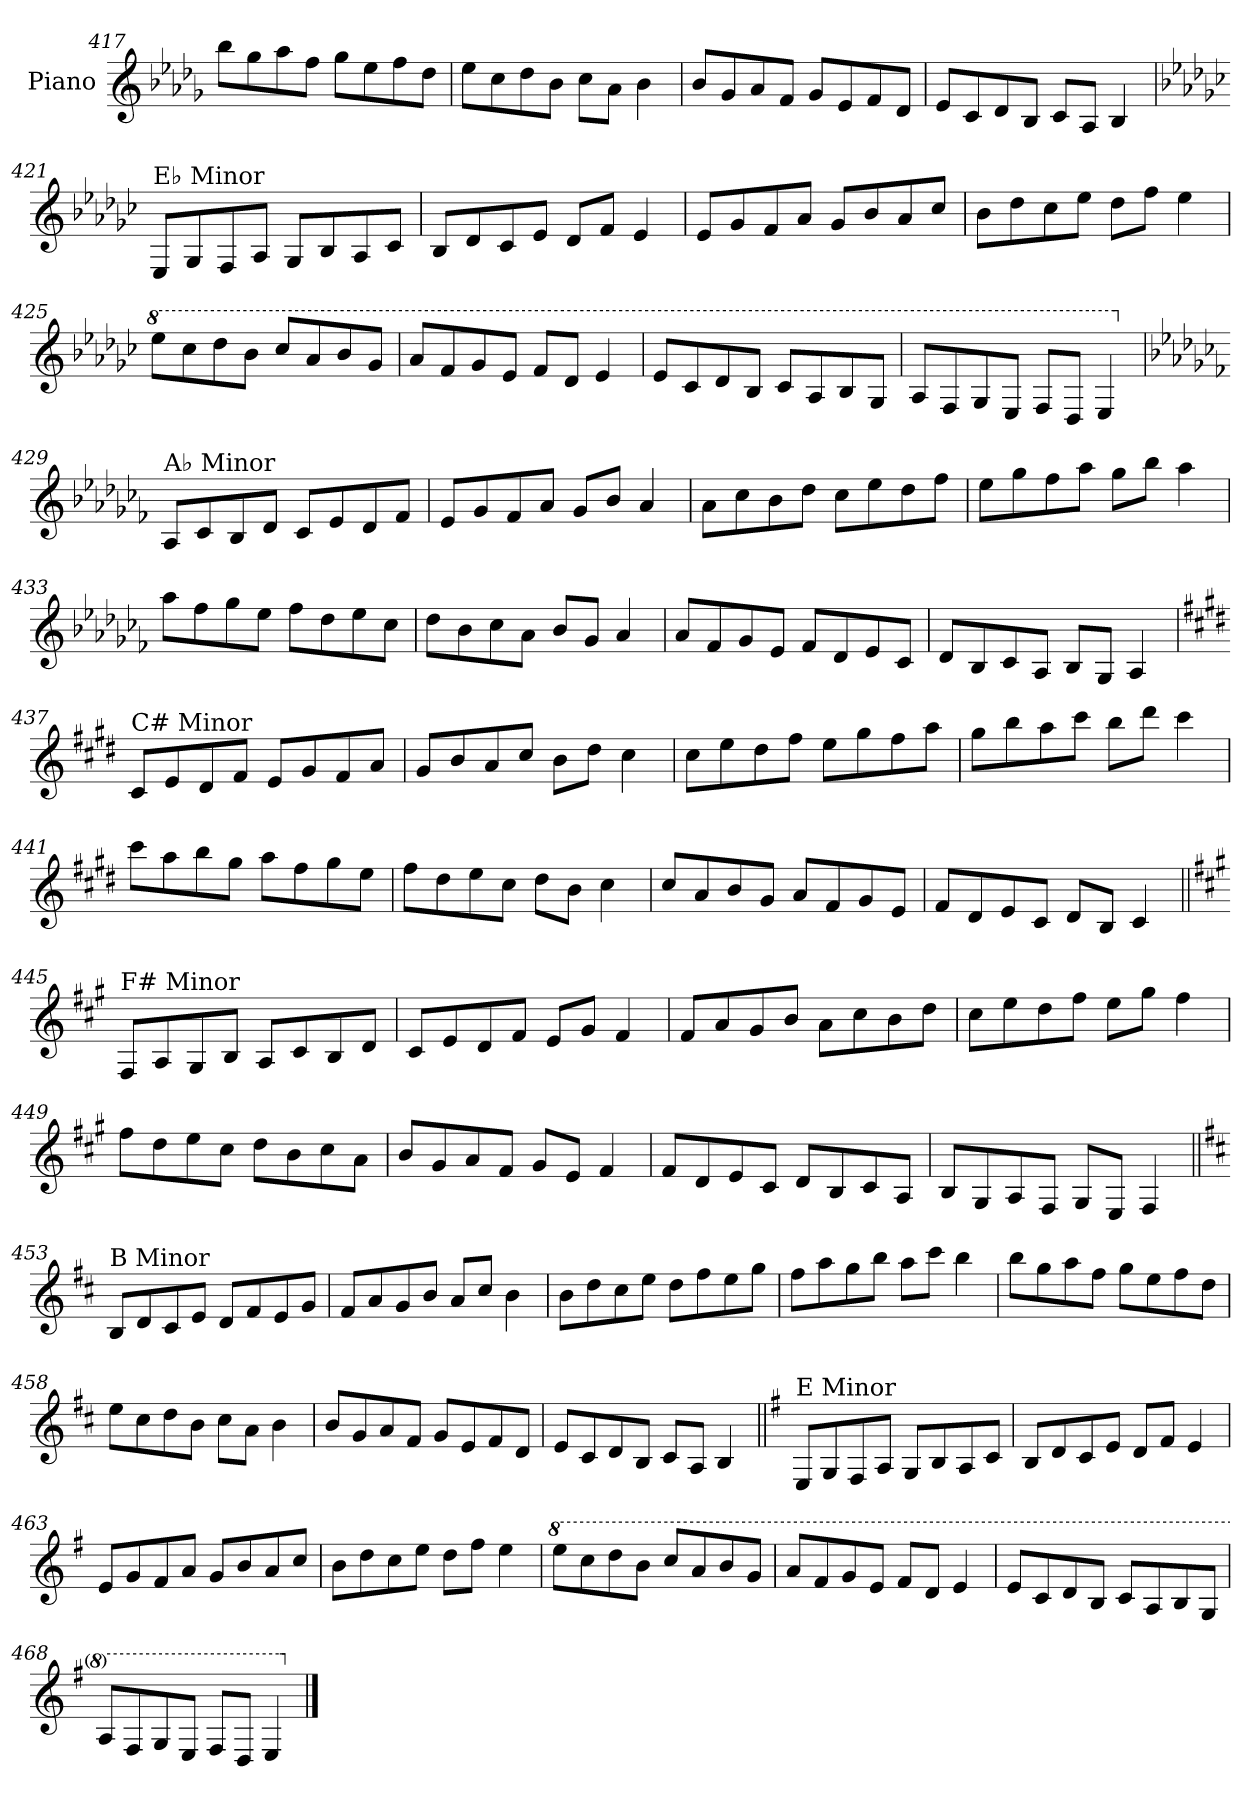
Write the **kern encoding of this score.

**kern
*part1
*staff1
*I"Piano
*I'Pno.
!!LO:LB:g=z
*clefG2
*k[b-e-a-d-g-]
=417
8bb-\L
8gg-\
8aa-\
8ff\J
8gg-\L
8ee-\
8ff\
8dd-\J
=418
8ee-\L
8cc\
8dd-\
8b-\J
8cc\L
8a-\J
4b-\
=419
8b-/L
8g-/
8a-/
8f/J
8g-/L
8e-/
8f/
8d-/J
=420
8e-/L
8c/
8d-/
8B-/J
8c/L
8A-/J
4B-/
!!LO:LB:g=z
=421
*k[b-e-a-d-g-c-]
!LO:TX:a:t=E♭ Minor
8E-/L
8G-/
8F/
8A-/J
8G-/L
8B-/
8A-/
8c-/J
=422
8B-/L
8d-/
8c-/
8e-/J
8d-/L
8f/J
4e-/
=423
8e-/L
8g-/
8f/
8a-/J
8g-/L
8b-/
8a-/
8cc-/J
=424
8b-\L
8dd-\
8cc-\
8ee-\J
8dd-\L
8ff\J
4ee-\
!!LO:LB:g=z
=425
*8va
8eee-\L
8ccc-\
8ddd-\
8bb-\J
8ccc-/L
8aa-/
8bb-/
8gg-/J
=426
8aa-/L
8ff/
8gg-/
8ee-/J
8ff/L
8dd-/J
4ee-/
=427
8ee-/L
8cc-/
8dd-/
8b-/J
8cc-/L
8a-/
8b-/
8g-/J
=428
8a-/L
8f/
8g-/
8e-/J
8f/L
8d-/J
4e-/
!!LO:LB:g=z
=429
*k[b-e-a-d-g-c-f-]
*X8va
!LO:TX:a:t=A♭ Minor
8A-/L
8c-/
8B-/
8d-/J
8c-/L
8e-/
8d-/
8f-/J
=430
8e-/L
8g-/
8f-/
8a-/J
8g-/L
8b-/J
4a-/
=431
8a-\L
8cc-\
8b-\
8dd-\J
8cc-\L
8ee-\
8dd-\
8ff-\J
=432
8ee-\L
8gg-\
8ff-\
8aa-\J
8gg-\L
8bb-\J
4aa-\
!!LO:LB:g=z
=433
8aa-\L
8ff-\
8gg-\
8ee-\J
8ff-\L
8dd-\
8ee-\
8cc-\J
=434
8dd-\L
8b-\
8cc-\
8a-\J
8b-/L
8g-/J
4a-/
=435
8a-/L
8f-/
8g-/
8e-/J
8f-/L
8d-/
8e-/
8c-/J
=436
8d-/L
8B-/
8c-/
8A-/J
8B-/L
8G-/J
4A-/
!!LO:PB:g=z
=437
*k[f#c#g#d#]
!LO:TX:a:t=C# Minor
8c#/L
8e/
8d#/
8f#/J
8e/L
8g#/
8f#/
8a/J
=438
8g#/L
8b/
8a/
8cc#/J
8b\L
8dd#\J
4cc#\
=439
8cc#\L
8ee\
8dd#\
8ff#\J
8ee\L
8gg#\
8ff#\
8aa\J
=440
8gg#\L
8bb\
8aa\
8ccc#\J
8bb\L
8ddd#\J
4ccc#\
!!LO:LB:g=z
=441
8ccc#\L
8aa\
8bb\
8gg#\J
8aa\L
8ff#\
8gg#\
8ee\J
=442
8ff#\L
8dd#\
8ee\
8cc#\J
8dd#\L
8b\J
4cc#\
=443
8cc#/L
8a/
8b/
8g#/J
8a/L
8f#/
8g#/
8e/J
=444
8f#/L
8d#/
8e/
8c#/J
8d#/L
8B/J
4c#/
!!LO:LB:g=z
=445||
*k[f#c#g#]
!LO:TX:a:t=F# Minor
8F#/L
8A/
8G#/
8B/J
8A/L
8c#/
8B/
8d/J
=446
8c#/L
8e/
8d/
8f#/J
8e/L
8g#/J
4f#/
=447
8f#/L
8a/
8g#/
8b/J
8a\L
8cc#\
8b\
8dd\J
=448
8cc#\L
8ee\
8dd\
8ff#\J
8ee\L
8gg#\J
4ff#\
!!LO:LB:g=z
=449
8ff#\L
8dd\
8ee\
8cc#\J
8dd\L
8b\
8cc#\
8a\J
=450
8b/L
8g#/
8a/
8f#/J
8g#/L
8e/J
4f#/
=451
8f#/L
8d/
8e/
8c#/J
8d/L
8B/
8c#/
8A/J
=452
8B/L
8G#/
8A/
8F#/J
8G#/L
8E/J
4F#/
!!LO:LB:g=z
=453||
*k[f#c#]
!LO:TX:a:t=B Minor
8B/L
8d/
8c#/
8e/J
8d/L
8f#/
8e/
8g/J
=454
8f#/L
8a/
8g/
8b/J
8a/L
8cc#/J
4b\
=455
8b\L
8dd\
8cc#\
8ee\J
8dd\L
8ff#\
8ee\
8gg\J
=456
8ff#\L
8aa\
8gg\
8bb\J
8aa\L
8ccc#\J
4bb\
!!LO:LB:g=z
=457
8bb\L
8gg\
8aa\
8ff#\J
8gg\L
8ee\
8ff#\
8dd\J
=458
8ee\L
8cc#\
8dd\
8b\J
8cc#\L
8a\J
4b\
=459
8b/L
8g/
8a/
8f#/J
8g/L
8e/
8f#/
8d/J
=460
8e/L
8c#/
8d/
8B/J
8c#/L
8A/J
4B/
!!LO:LB:g=z
=461||
*k[f#]
!LO:TX:a:t=E Minor
8E/L
8G/
8F#/
8A/J
8G/L
8B/
8A/
8c/J
=462
8B/L
8d/
8c/
8e/J
8d/L
8f#/J
4e/
=463
8e/L
8g/
8f#/
8a/J
8g/L
8b/
8a/
8cc/J
=464
8b\L
8dd\
8cc\
8ee\J
8dd\L
8ff#\J
4ee\
!!LO:LB:g=z
=465
*8va
8eee\L
8ccc\
8ddd\
8bb\J
8ccc/L
8aa/
8bb/
8gg/J
=466
8aa/L
8ff#/
8gg/
8ee/J
8ff#/L
8dd/J
4ee/
=467
8ee/L
8cc/
8dd/
8b/J
8cc/L
8a/
8b/
8g/J
=468
8a/L
8f#/
8g/
8e/J
8f#/L
8d/J
4e/
*X8va
==
*-
